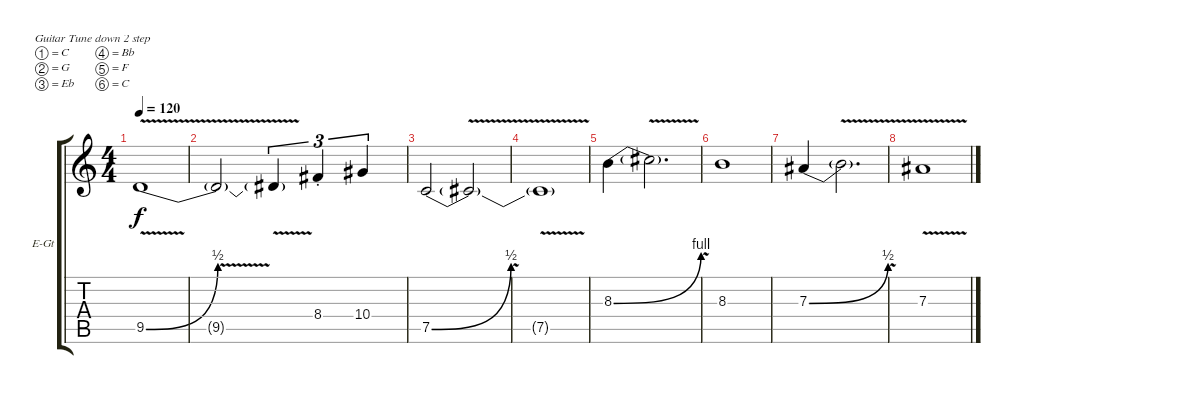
\bracketExtendMode groupsimilarinstruments
\firstSystemTrackNameOrientation horizontal
\otherSystemsTrackNameOrientation horizontal
\track ("Electric Guitar" "E-Gt") {instrument distortionguitar}
\staff {score tabs}
\tuning (C4 G3 Eb3 Bb2 F2 C2)
\ts (4 4)
\tempo 120
\clef g2
\ks c
9.5{be (bend 0 0 15 2) v}.1{dy f} |
9.5{v t}.2 9.5{v t}.4{tu (3 2)} 8.4{st}.4{tu (3 2)} 10.4.4{tu (3 2)} |
7.5{be (bend 0 0 15 2)}.2 7.5{v t}.2 |
7.5{be (hold 0 0 60 0) v t}.1 |
8.3{be (bend 0 0 15 4)}.4 8.3{v t}.2{d} |
8.3.1 |
7.3{be (bend 0 0 15 2)}.4 7.3{v t}.2{d} |
7.3{v}.1
